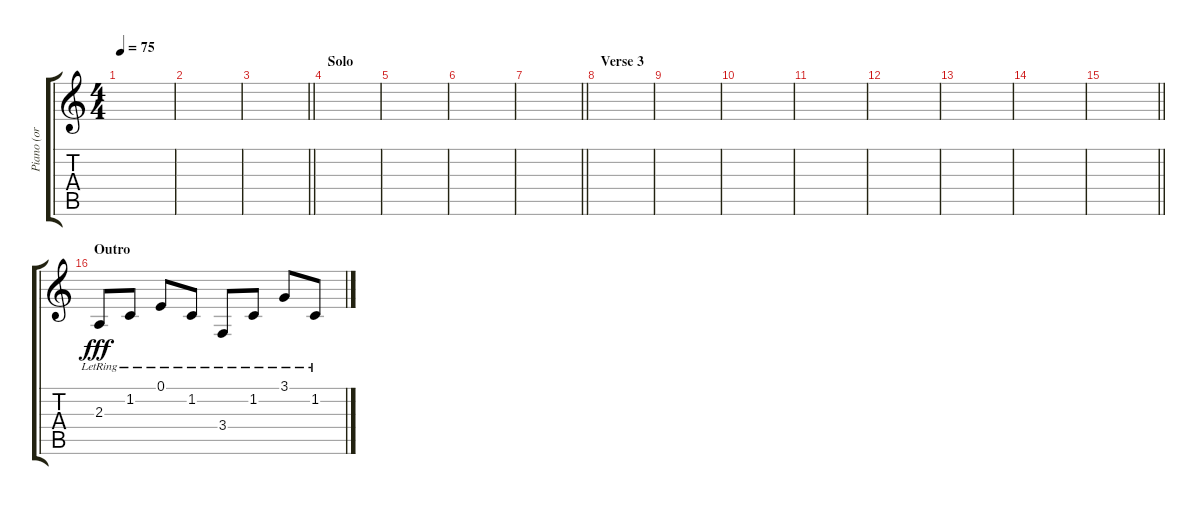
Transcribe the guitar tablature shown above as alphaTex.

\track ("Piano (or guitar)" "Piano (or ") {instrument acousticgrandpiano}
\staff {score tabs}
\tuning (E4 B3 G3 D3 A2 E2) {hide}
\ts (4 4)
\tempo 75
\clef g2
\ks c
|
|
\barLineRight lightlight
|
\section ("" "Solo")
|
|
|
\barLineRight lightlight
|
\section ("" "Verse 3")
|
|
|
|
|
|
|
\barLineRight lightlight
|
\section ("" "Outro")
2.3{lr}.8{dy fff} 1.2{lr}.8 0.1{lr}.8 1.2{lr}.8 3.4{lr}.8 1.2{lr}.8 3.1{lr}.8 1.2{lr}.8
